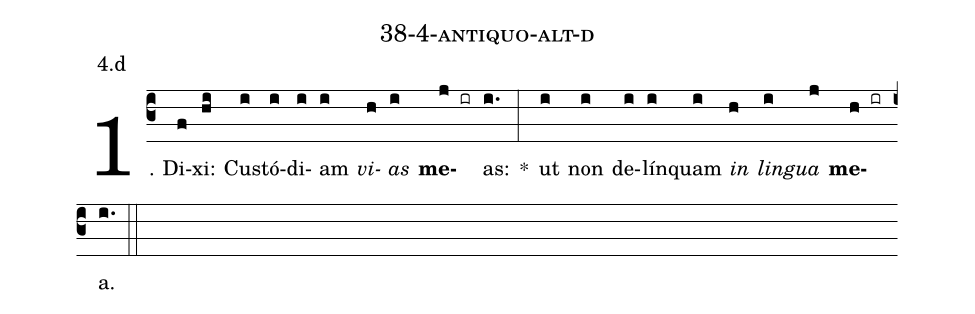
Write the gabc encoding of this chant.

name: 38-4-antiquo-alt-d;
annotation: 4.d;
%%
(c3)1. Di(f)xi:(hi) Cus(i)tó(i)di(i)am(i) <i>vi</i>(h)<i>as</i>(i) <b>me</b>(j ir)as:(i.) *(:) ut(i) non(i) de(i)lín(i)quam(i) <i>in</i>(h) <i>lin</i>(i)<i>gua</i>(j) <b>me</b>(h ir)a.(i.) (::)
